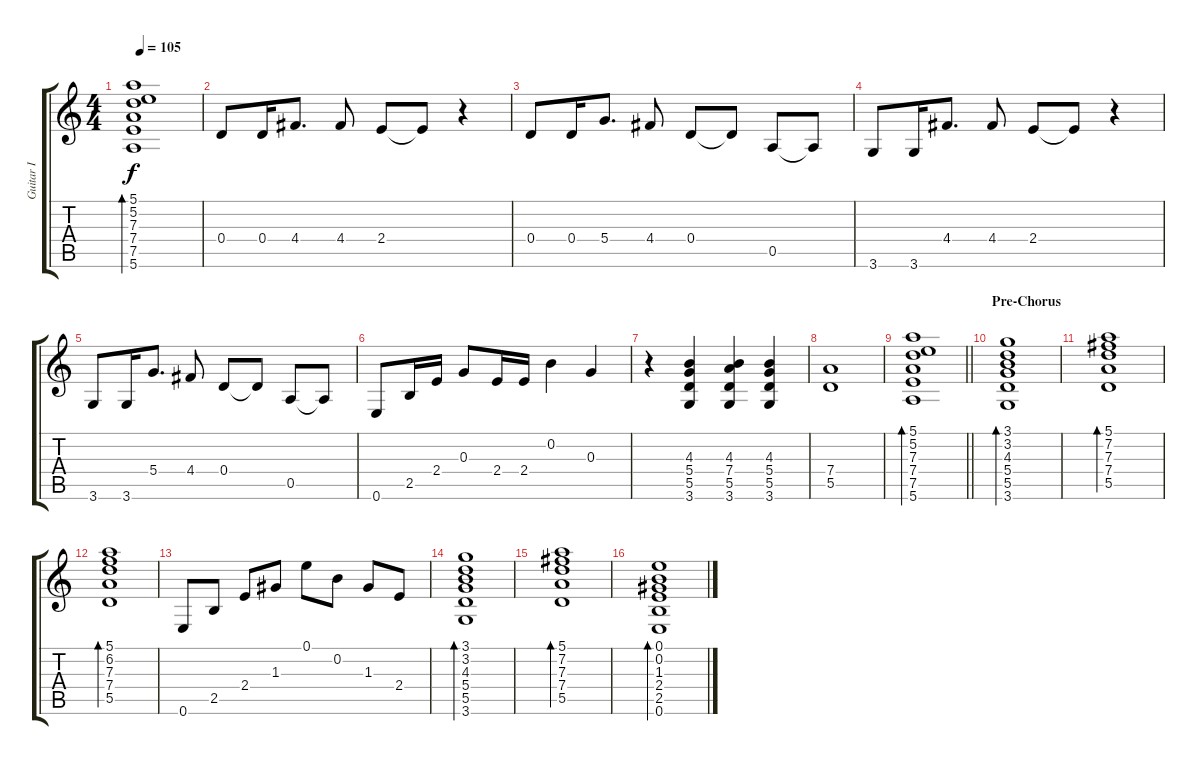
\track ("Guitar I" "Guitar I") {instrument acousticguitarsteel}
\staff {score tabs}
\tuning (E4 B3 G3 D3 A2 E2) {hide}
\ts (4 4)
\tempo 105
\clef g2
\ks c
(5.1 5.2 7.3 7.4 7.5 5.6).1{bd 120 dy f} |
0.4.8 0.4.16 4.4.8{d} 4.4.8 2.4.8 2.4{t}.8 r.4 |
0.4.8 0.4.16 5.4.8{d} 4.4.8 0.4.8 0.4{t}.8 0.5.8 0.5{t}.8 |
3.6.8 3.6.16 4.4.8{d} 4.4.8 2.4.8 2.4{t}.8 r.4 |
3.6.8 3.6.16 5.4.8{d} 4.4.8 0.4.8 0.4{t}.8 0.5.8 0.5{t}.8 |
0.6.8 2.5.16 2.4.16 0.3.8 2.4.16 2.4.16 0.2.4 0.3.4 |
r.4 (4.3 5.4 5.5 3.6).4 (4.3 7.4 5.5 3.6).4 (4.3 5.4 5.5 3.6).4 |
(7.4 5.5).1 |
\barLineRight lightlight
(5.1 5.2 7.3 7.4 7.5 5.6).1{bd 120} |
\section ("" "Pre-Chorus")
(3.1 3.2 4.3 5.4 5.5 3.6).1{bd 120} |
(5.1 7.2 7.3 7.4 5.5).1{bd 120} |
(5.1 6.2 7.3 7.4 5.5).1{bd 120} |
0.6.8 2.5.8 2.4.8 1.3.8 0.1.8 0.2.8 1.3.8 2.4.8 |
(3.1 3.2 4.3 5.4 5.5 3.6).1{bd 120} |
(5.1 7.2 7.3 7.4 5.5).1{bd 120} |
(0.1 0.2 1.3 2.4 2.5 0.6).1{bd 120}
